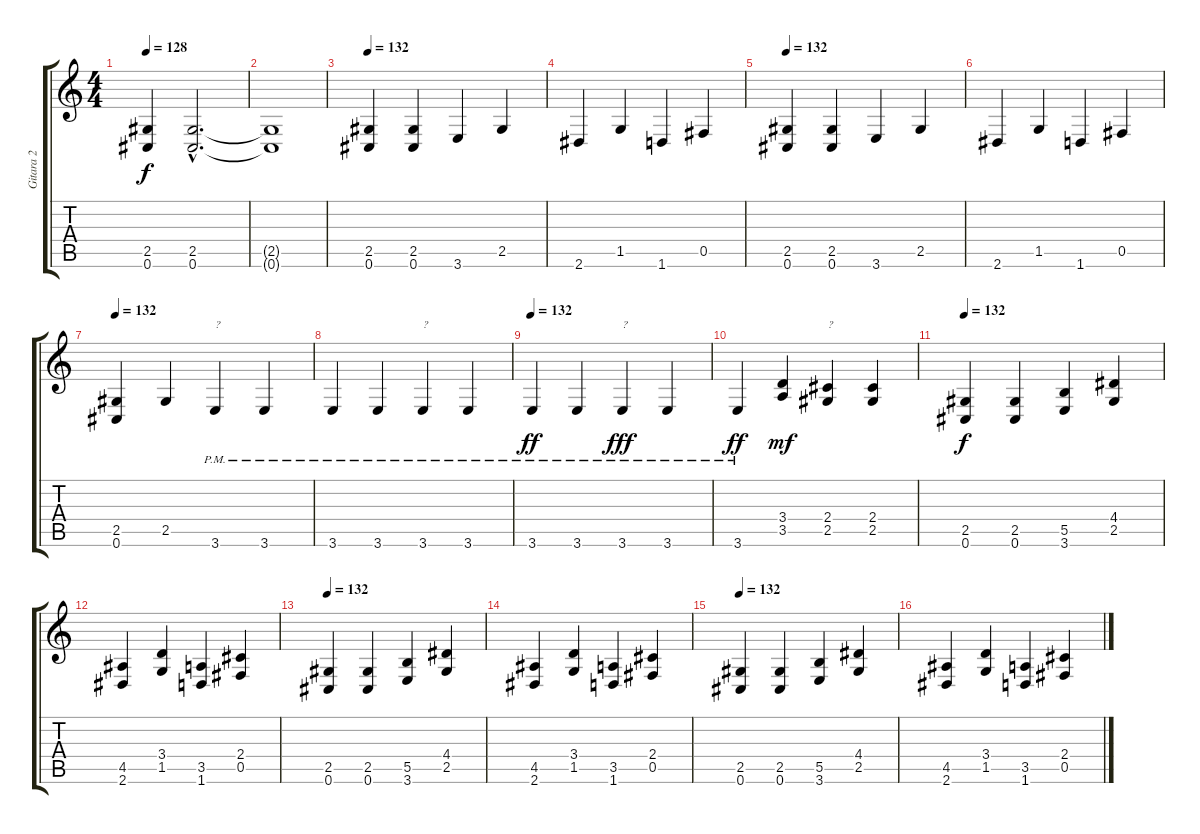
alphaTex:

\track ("Gitara 2" "Gitara 2") {instrument distortionguitar}
\staff {score tabs}
\tuning (Db4 Ab3 E3 B2 Gb2 Db2) {hide}
\ts (4 4)
\tempo 128
\clef g2
\ks c
(2.5 0.6).4{dy f} (2.5{hac} 0.6{hac}).2{d} |
(2.5{t} 0.6{t}).1 |
\tempo 128
\tempo 132
(2.5 0.6).4 (2.5 0.6).4 3.6.4 2.5.4 |
2.6.4 1.5.4 1.6.4 0.5.4 |
\tempo 128
\tempo 132
(2.5 0.6).4 (2.5 0.6).4 3.6.4 2.5.4 |
2.6.4 1.5.4 1.6.4 0.5.4 |
\tempo 128
\tempo 132
(2.5 0.6).4 2.5.4 3.6{pm}.4{txt "?"} 3.6{pm}.4 |
3.6{pm}.4 3.6{pm}.4 3.6{pm}.4{txt "?"} 3.6{pm}.4 |
\tempo 128
\tempo 132
3.6{pm}.4{dy ff} 3.6{pm}.4 3.6{pm}.4{txt "?" dy fff} 3.6{pm}.4 |
3.6{pm}.4{dy ff} (3.4 3.5).4{dy mf} (2.4 2.5).4{txt "?"} (2.4 2.5).4 |
\tempo 132
(2.5 0.6).4{dy f} (2.5 0.6).4 (5.5 3.6).4 (4.4 2.5).4 |
(4.5 2.6).4 (3.4 1.5).4 (3.5 1.6).4 (2.4 0.5).4 |
\tempo 132
(2.5 0.6).4 (2.5 0.6).4 (5.5 3.6).4 (4.4 2.5).4 |
(4.5 2.6).4 (3.4 1.5).4 (3.5 1.6).4 (2.4 0.5).4 |
\tempo 132
(2.5 0.6).4 (2.5 0.6).4 (5.5 3.6).4 (4.4 2.5).4 |
(4.5 2.6).4 (3.4 1.5).4 (3.5 1.6).4 (2.4 0.5).4
